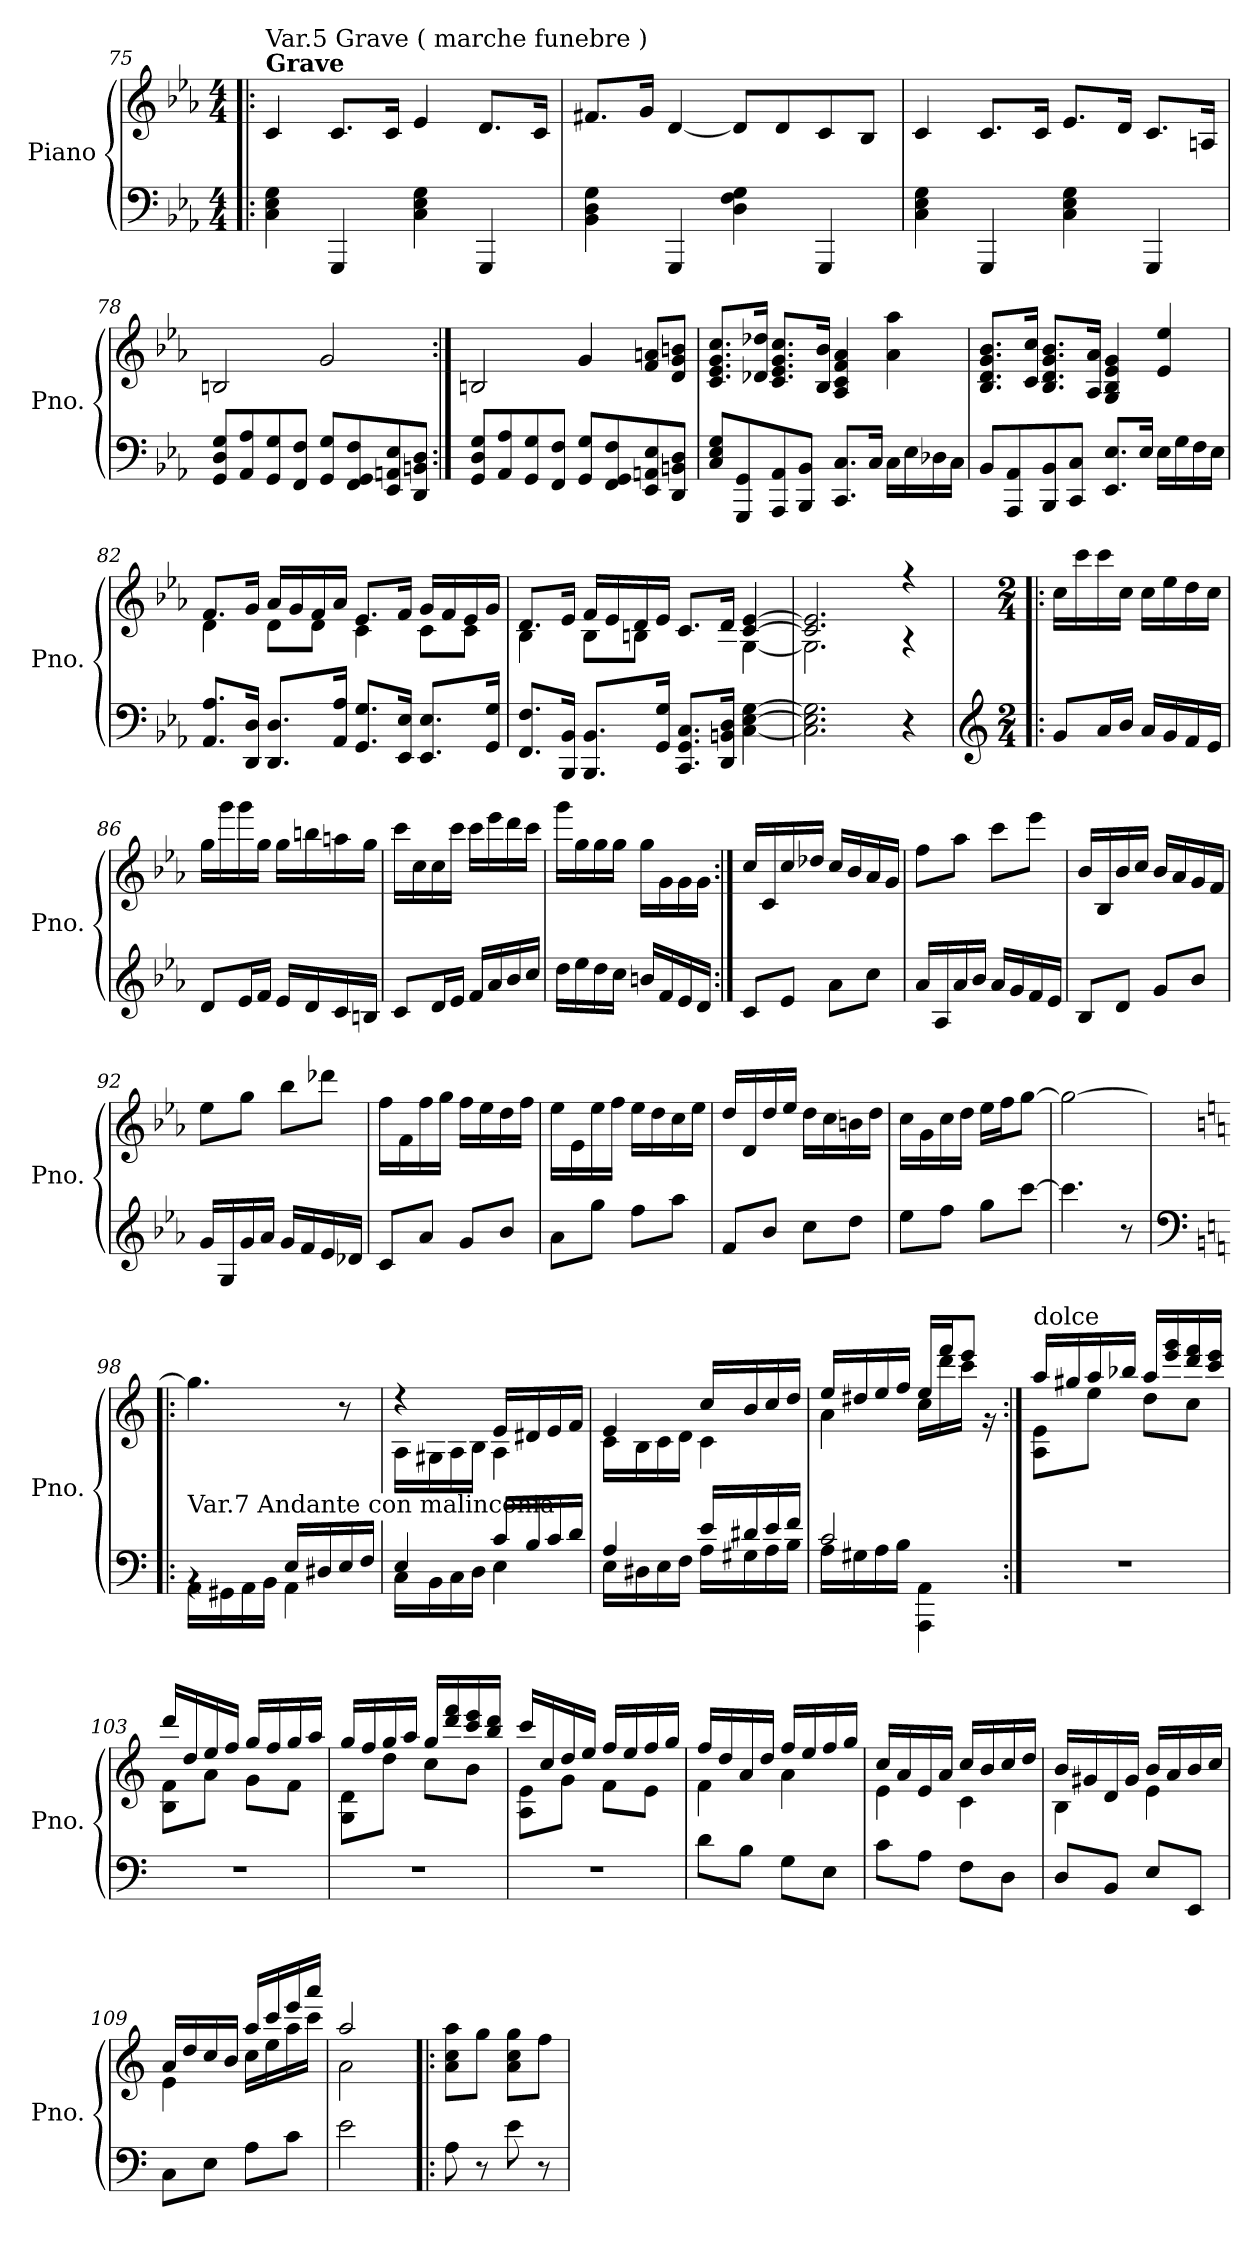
**kern	**kern
*part1	*part1
*staff2	*staff1
*I"Piano	*
*I'Pno.	*
!!LO:LB:g=z
*clefF4	*clefG2
*k[b-e-a-]	*k[b-e-a-]
*M4/4	*M4/4
=75!|:	=75!|:
!	!LO:TX:a:B:t=Grave
!	!LO:TX:a:t=Var.5 Grave ( marche funebre )
4C\ 4E-\ 4G\	4c/
4GGG/	8.c/L
.	16c/Jk
4C\ 4E-\ 4G\	4e-/
4GGG/	8.d/L
.	16c/Jk
=76	=76
4BB-\ 4D\ 4G\	8.f#X/L
.	16g/Jk
4GGG/	[4d/
4D\ 4F\ 4G\	8d/L]
.	8d/
4GGG/	8c/
.	8B-/J
=77	=77
4C\ 4E-\ 4G\	4c/
4GGG/	8.c/L
.	16c/Jk
4C\ 4E-\ 4G\	8.e-/L
.	16d/Jk
4GGG/	8.c/L
.	16An/Jk
!!LO:LB:g=z
=78	=78
8GG/ 8D/ 8G/L	2Bn/
8AA-/ 8A-/	.
8GG/ 8G/	.
8FF/ 8F/J	.
8GG/ 8G/L	2g/
8FF/ 8GG/ 8F/	.
8EE-/ 8AAn/ 8E-/	.
8DD/ 8BBn/ 8D/J	.
=79:|!	=79:|!
8GG/ 8D/ 8G/L	2Bn/
8AA-/ 8A-/	.
8GG/ 8G/	.
8FF/ 8F/J	.
8GG/ 8G/L	4g/
8FF/ 8GG/ 8F/	.
8EE-/ 8AAn/ 8E-/	8f/ 8an/L
8DD/ 8BBn/ 8D/J	8d/ 8g/ 8bn/J
=80	=80
8C/ 8E-/ 8G/L	8.c/ 8.e-/ 8.g/ 8.cc/L
8GGG/ 8GG/	.
.	16d-X/ 16dd-X/Jk
8AAA-/ 8AA-/	8.c/ 8.e-/ 8.g/ 8.cc/L
8BBB-/ 8BB-/J	.
.	16B-/ 16b-/Jk
8.CC/ 8.C/L	4A-/ 4c/ 4f/ 4a-/
16C/Jk	.
16C\LL	4a-\ 4aa-\
16E-\	.
16D-X\	.
16C\JJ	.
!!LO:PB:g=z
=81	=81
8BB-/L	8.B-/ 8.d/ 8.g/ 8.b-/L
8AAA-/ 8AA-/	.
.	16c/ 16cc/Jk
8BBB-/ 8BB-/	8.B-/ 8.d/ 8.g/ 8.b-/L
8CC/ 8C/J	.
.	16A-/ 16a-/Jk
8.EE-/ 8.E-/L	4G/ 4B-/ 4e-/ 4g/
16E-/Jk	.
16E-\LL	4e-/ 4ee-/
16G\	.
16F\	.
16E-\JJ	.
=82	=82
*	*^
8.AA-/ 8.A-/L	8.f/L	4d\
16DD/ 16D/Jk	16g/Jk	.
8.DD/ 8.D/L	16a-/LL	8d\L
.	16g/	.
.	16f/	8d\J
16AA-/ 16A-/Jk	16a-/JJ	.
8.GG/ 8.G/L	8.e-/L	4c\
16EE-/ 16E-/Jk	16f/Jk	.
8.EE-/ 8.E-/L	16g/LL	8c\L
.	16f/	.
.	16e-/	8c\J
16GG/ 16G/Jk	16g/JJ	.
!!LO:LB:g=z	!!
=83	=83	=83
8.FF/ 8.F/L	8.d/L	4B-\
16BBB-/ 16BB-/Jk	16e-/Jk	.
8.BBB-/ 8.BB-/L	16f/LL	8B-\L
.	16e-/	.
.	16d/	8Bn\J
16GG/ 16G/Jk	16e-/JJ	.
8.CC/ 8.GG/ 8.C/L	8.c/L	8.c\Lyy
16DD/ 16BBn/ 16D/Jk	16d/Jk	16G\Jk
[4C\ [4E-\ [4G\	[4c/ [4e-/	[4G\
=84	=84	=84
2.C\] 2.E-\] 2.G\]	2.c/] 2.e-/]	2.G\]
4r	4r	4r
*	*v	*v
=85!|:	=85!|:
*clefG2	*
*M2/4	*M2/4
*	*^
!	!LO:TX:a:t=Var.6 Andante sospirand	!
*	*v	*v
8g/L	16cc\LL
.	16ccc\
16a-/L	16ccc\
16b-/JJ	16cc\JJ
16a-/LL	16cc\LL
16g/	16ee-\
16f/	16dd\
16e-/JJ	16cc\JJ
!!LO:LB:g=z
=86	=86
8d/L	16gg\LL
.	16ggg\
16e-/L	16ggg\
16f/JJ	16gg\JJ
16e-/LL	16gg\LL
16d/	16bbn\
16c/	16aan\
16Bn/JJ	16gg\JJ
=87	=87
8c/L	16ccc\LL
.	16cc\
16d/L	16cc\
16e-/JJ	16ccc\JJ
16f/LL	16ccc\LL
16a-/	16eee-\
16b-/	16ddd\
16cc/JJ	16ccc\JJ
=88	=88
16dd\LL	16ggg\LL
16ee-\	16gg\
16dd\	16gg\
16cc\JJ	16gg\JJ
16bn/LL	16gg\LL
16f/	16g\
16e-/	16g\
16d/JJ	16g\JJ
!!LO:LB:g=z
=89:|!	=89:|!
8c/L	16cc/LL
.	16c/
8e-/J	16cc/
.	16dd-X/JJ
8a-\L	16cc/LL
.	16b-/
8cc\J	16a-/
.	16g/JJ
=90	=90
16a-/LL	8ff\L
16A-/	.
16a-/	8aa-\J
16b-/JJ	.
16a-/LL	8ccc\L
16g/	.
16f/	8eee-\J
16e-/JJ	.
=91	=91
8B-/L	16b-/LL
.	16B-/
8d/J	16b-/
.	16cc/JJ
8g/L	16b-/LL
.	16a-/
8b-/J	16g/
.	16f/JJ
=92	=92
16g/LL	8ee-\L
16G/	.
16g/	8gg\J
16a-/JJ	.
16g/LL	8bb-\L
16f/	.
16e-/	8ddd-X\J
16d-X/JJ	.
!!LO:PB:g=z
=93	=93
8c/L	16ff\LL
.	16f\
8a-/J	16ff\
.	16gg\JJ
8g/L	16ff\LL
.	16ee-\
8b-/J	16dd\
.	16ff\JJ
=94	=94
8a-\L	16ee-\LL
.	16e-\
8gg\J	16ee-\
.	16ff\JJ
8ff\L	16ee-\LL
.	16dd\
8aa-\J	16cc\
.	16ee-\JJ
=95	=95
8f/L	16dd/LL
.	16d/
8b-/J	16dd/
.	16ee-/JJ
8cc\L	16dd\LL
.	16cc\
8dd\J	16bn\
.	16dd\JJ
=96	=96
8ee-\L	16cc\LL
.	16g\
8ff\J	16cc\
.	16dd\JJ
8gg\L	16ee-\LL
.	16ff\J
[8ccc\J	[8gg\J
!!LO:LB:g=z
=97	=97
4.ccc\]	2gg\_
8r	.
=98!|:	=98!|:
*clefF4	*
*k[]	*k[]
*^	*
!LO:TX:a:t=Var.7 Andante con malinconia	!	!
4rBB	16AA\LL	4.gg\]
.	16GG#X\	.
.	16AA\	.
.	16BB\JJ	.
16E/LL	4AA\	.
16D#X/	.	.
16E/	.	8r
16F/JJ	.	.
=99	=99	=99
*	*	*^
4E/	16C\LL	4r	16A\LL
.	16BB\	.	16G#X\
.	16C\	.	16A\
.	16D\JJ	.	16B\JJ
16c/LL	4E\	16e/LL	4A\
16B/	.	16d#X/	.
16c/	.	16e/	.
16d/JJ	.	16f/JJ	.
!!LO:LB:g=z	!!
=100	=100	=100	=100
4A/	16E\LL	4e/	16c\LL
.	16D#X\	.	16B\
.	16E\	.	16c\
.	16F\JJ	.	16d\JJ
16e/LL	16A\LL	16cc/LL	4c\
16d#X/	16G#X\	16b/	.
16e/	16A\	16cc/	.
16f/JJ	16B\JJ	16dd/JJ	.
=101	=101	=101	=101
2c/	16A\LL	16ee/LL	4a\
.	16G#X\	16dd#X/	.
.	16A\	16ee/	.
.	16B\JJ	16ff/JJ	.
.	4AAA\ 4AA\	16ee/LL	16cc\LL
.	.	16fff/J	16ddd\
.	.	8eee/J	16ccc\JJ
.	.	.	16r
*v	*v	*	*
=102:|!	=102:|!	=102:|!
!	!LO:TX:a:t=dolce	!
2r	16aa/LL	8A\ 8e\L
.	16gg#X/	.
.	16aa/	8ee\J
.	16bb-X/JJ	.
.	16aa/LL	8dd\L
.	16eee/ 16ggg/	.
.	16ddd/ 16fff/	8cc\J
.	16ccc/ 16eee/JJ	.
!!LO:LB:g=z	!!
=103	=103	=103
2r	16ddd/LL	8B\ 8f\L
.	16dd/	.
.	16ee/	8a\J
.	16ff/JJ	.
.	16gg/LL	8g\L
.	16ff/	.
.	16gg/	8f\J
.	16aa/JJ	.
=104	=104	=104
2r	16gg/LL	8G\ 8d\L
.	16ff/	.
.	16gg/	8dd\J
.	16aa/JJ	.
.	16gg/LL	8cc\L
.	16ddd/ 16fff/	.
.	16ccc/ 16eee/	8b\J
.	16bb/ 16ddd/JJ	.
=105	=105	=105
2r	16ccc/LL	8A\ 8e\L
.	16cc/	.
.	16dd/	8g\J
.	16ee/JJ	.
.	16ff/LL	8f\L
.	16ee/	.
.	16ff/	8e\J
.	16gg/JJ	.
=106	=106	=106
8d\L	16ff/LL	4f\
.	16dd/	.
8B\J	16a/	.
.	16dd/JJ	.
8G\L	16ff/LL	4a\
.	16ee/	.
8E\J	16ff/	.
.	16gg/JJ	.
!!LO:PB:g=z	!!
=107	=107	=107
8c\L	16cc/LL	4e\
.	16a/	.
8A\J	16e/	.
.	16a/JJ	.
8F\L	16cc/LL	4c\
.	16b/	.
8D\J	16cc/	.
.	16dd/JJ	.
=108	=108	=108
8D/L	16b/LL	4B\
.	16g#X/	.
8BB/J	16d/	.
.	16g#/JJ	.
8E/L	16b/LL	4e\
.	16a/	.
8EE/J	16b/	.
.	16cc/JJ	.
=109	=109	=109
8C\L	16a/LL	4e\
.	16dd/	.
8E\J	16cc/	.
.	16b/JJ	.
8A\L	16aa/LL	16cc\LL
.	16ccc/	16ee\
8c\J	16eee/	16aa\
.	16aaa/JJ	16ccc\JJ
=110	=110	=110
2e\	2aa/	2a\
=111!|:	=111!|:	=111!|:
!	!LO:TX:a:B:t=Adagio	!
!	!LO:TX:a:t=Var.8 Adagio lacrimoso	!
*	*v	*v
8A\	8a\ 8cc\ 8aa\L
8r	8gg\J
8e\	8a\ 8cc\ 8gg\L
8r	8ff\J
=	=
*-	*-
